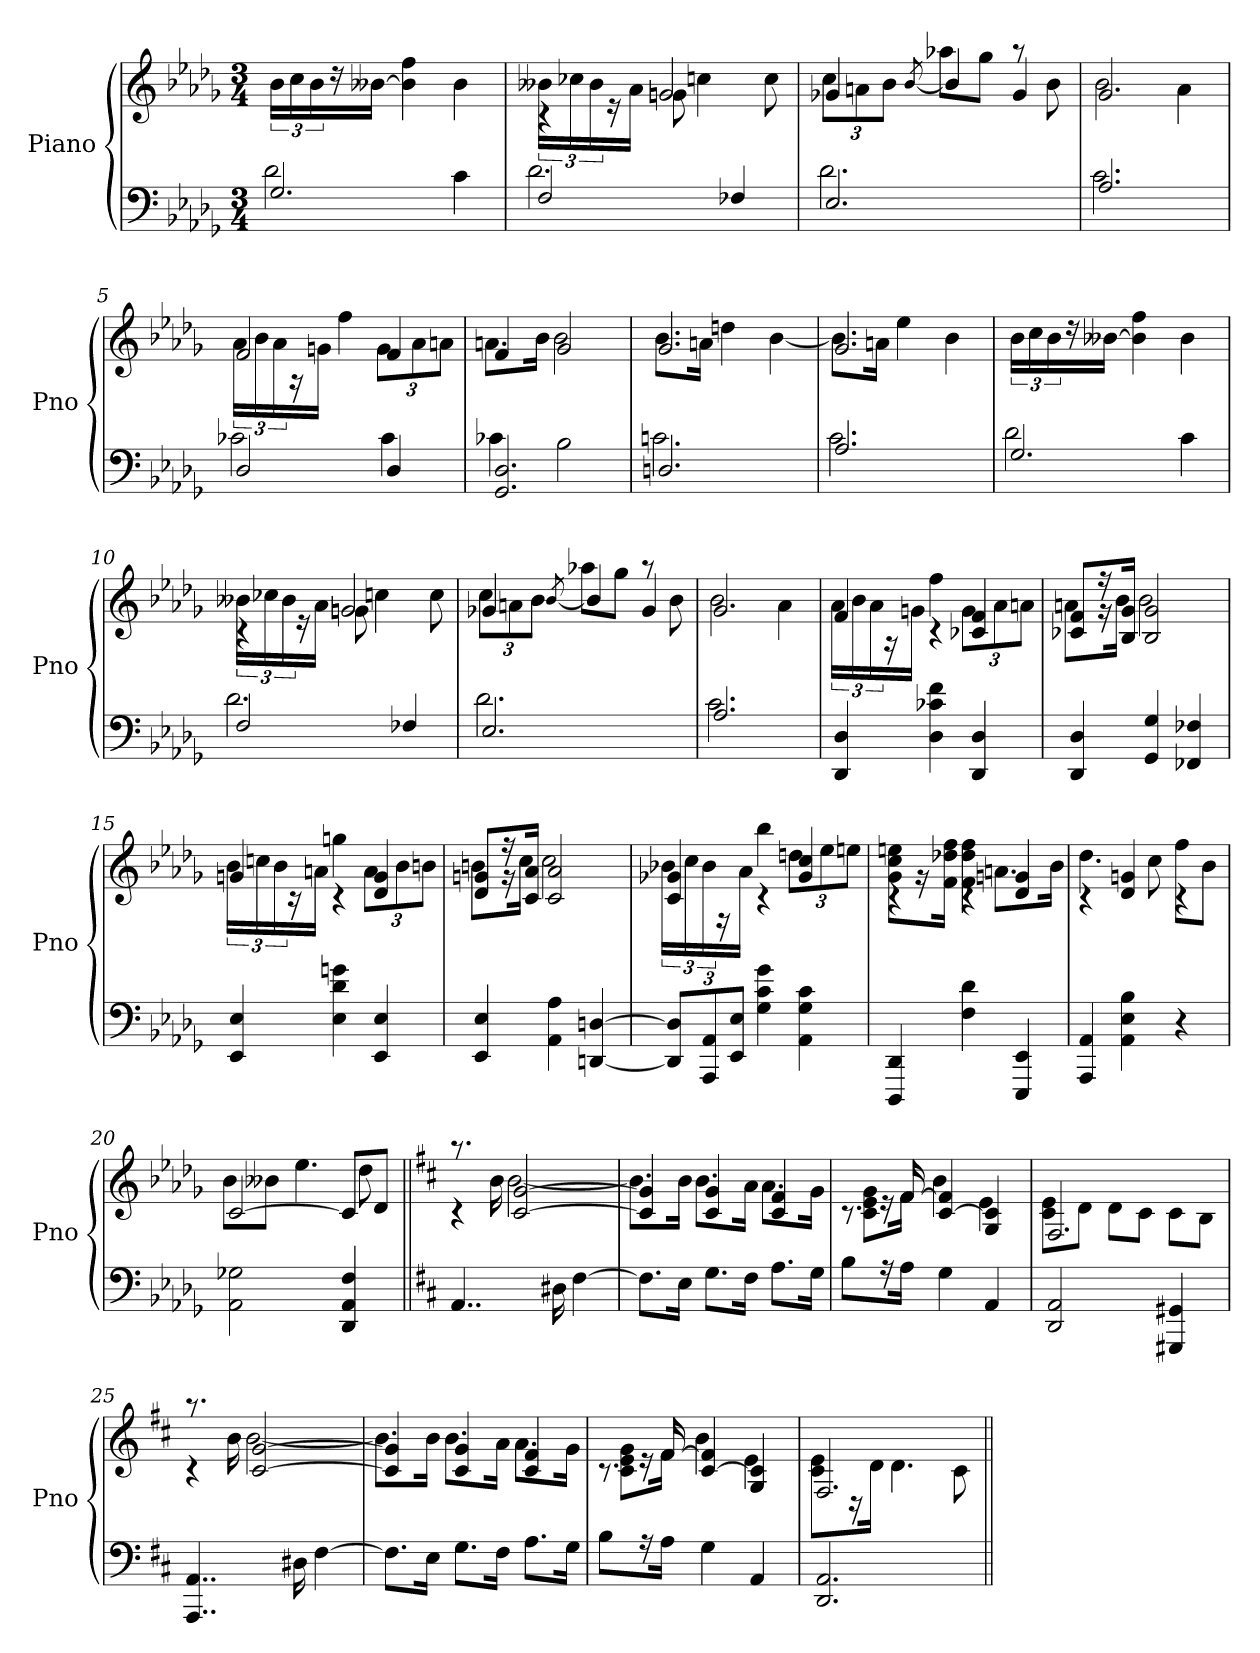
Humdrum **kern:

**kern	**kern
*part1	*part1
*staff2	*staff1
*I"Piano	*
*I'Pno	*
*clefF4	*clefG2
*k[b-e-a-d-g-]	*k[b-e-a-d-g-]
*D-:	*D-:
*M3/4	*M3/4
=1	=1
*^	*
2.G-	2d-	24b-LL
.	.	24cc
.	.	24b-
.	.	16r
.	.	[16b--XJJ
.	.	4b--] 4ff
.	4c	4b--
=2	=2	=2
*	*	*^
2F	2.d-	4rc	24b--XLL
.	.	.	24cc-X
.	.	.	24b--
.	.	.	16r
.	.	.	16a-JJ
.	.	2gn	8gn
.	.	.	4ccn
4F-X	.	.	.
.	.	.	8cc
=3	=3	=3	=3
2.E-	2.d-	4g-X	12ccL
.	.	.	12an
.	.	.	12b-J
.	.	[8qb-	.
.	.	4b-]	8aa-XL
.	.	.	8gg-J
.	.	4g-	8raa
.	.	.	8b-
=4	=4	=4	=4
2.A-	2.c	2.g-	2b-
.	.	.	4a-
=5	=5	=5	=5
2D-	2c-X	2f	24a-LL
.	.	.	24b-
.	.	.	24a-
.	.	.	16r
.	.	.	16gnJJ
.	.	.	4ff
4D-	4c-	4f	12gL
.	.	.	12a-
.	.	.	12anJ
=6	=6	=6	=6
2.GG- 2.D-	4c-X	4f	8.anL
.	.	.	16b-Jk
.	2B-	2g-	2b-
=7	=7	=7	=7
2.Dn	2.cn	2.g-	8.b-L
.	.	.	16anJk
.	.	.	4ddn
.	.	.	[4b-
=8	=8	=8	=8
2.A-	2.c	2.g-	8.b-L]
.	.	.	16anJk
.	.	.	4ee-
.	.	.	4b-
*	*	*v	*v
=9	=9	=9
2.G-	2d-	24b-LL
.	.	24cc
.	.	24b-
.	.	16r
.	.	[16b--XJJ
.	.	4b--] 4ff
.	4c	4b--
=10	=10	=10
*	*	*^
2F	2.d-	4rc	24b--XLL
.	.	.	24cc-X
.	.	.	24b--
.	.	.	16r
.	.	.	16a-JJ
.	.	2gn	8gn
.	.	.	4ccn
4F-X	.	.	.
.	.	.	8cc
=11	=11	=11	=11
2.E-	2.d-	4g-X	12ccL
.	.	.	12an
.	.	.	12b-J
.	.	[8qb-	.
.	.	4b-]	8aa-XL
.	.	.	8gg-J
.	.	4g-	8raa
.	.	.	8b-
=12	=12	=12	=12
2.A-	2.c	2.g-	2b-
.	.	.	4a-
*v	*v	*	*
=13	=13	=13
4DD- 4D-	4f	24a-LL
.	.	24b-
.	.	24a-
.	.	16r
.	.	16gnJJ
4D- 4c-X 4f	4rc	4ff
4DD- 4D-	4c-X 4f	12gL
.	.	12a-
.	.	12anJ
=14	=14	=14
4DD- 4D-	8c-X 8fL	8anL
.	16r	16r
.	16B- 16g-Jk	16b-Jk
4GG- 4G-	2B- 2g-	2b-
4FF-X 4F-X	.	.
=15	=15	=15
4EE- 4E-	4gn	24b-LL
.	.	24ccn
.	.	24b-
.	.	16r
.	.	16anJJ
4E- 4d- 4gn	4rc	4ggn
4EE- 4E-	4d- 4g	12aL
.	.	12b-
.	.	12bnJ
=16	=16	=16
4EE- 4E-	8d- 8gnL	8bnL
.	16r	16r
.	16c 16a-Jk	16ccJk
4AA- 4A-	2c 2a-	2cc
[4DDn [4Dn	.	.
=17	=17	=17
12DD] 12D]L	4c 4g-X	24b-XLL
.	.	24cc
12AAA- 12AA-	.	24b-
.	.	16r
12EE- 12E-J	.	.
.	.	16a-JJ
4G- 4c 4g-	4rc	4bb-
4AA- 4G- 4c	4g- 4cc	12ddnL
.	.	12ee-
.	.	12eenJ
=18	=18	=18
4DDD- 4DD-	4rc	8g- 8cc 8eenL
.	.	16r
.	.	16f 16dd-X 16ffJk
4F 4d-	4rc	4f 4dd- 4ff
4EEE- 4EE-	4d- 4gn	8.anL
.	.	16b-Jk
=19	=19	=19
4AAA- 4AA-	4rc	4.dd-
4AA- 4E- 4B-	4d- 4gn	.
.	.	8cc
4r	4rc	8ffL
.	.	8b-J
=20	=20	=20
2AA- 2G-X	[2c	8b-L
.	.	8b--XJ
.	.	4.ee-
4DD- 4AA- 4F	8cL]	.
.	8d-J	8dd-
=21||	=21||	=21||
*k[f#c#]	*k[f#c#]	*
4..AA	4rc	8.raa
.	.	16b
.	[2c# [2g	[2b
16D#X	.	.
[4F#	.	.
=22	=22	=22
8.F#L]	4c#] 4g]	8.bL]
16EJk	.	16bJk
8.GL	4c# 4g	8.bL
16F#Jk	.	16aJk
8.AL	4c# 4f#	8.aL
16GJk	.	16gJk
=23	=23	=23
8BL	8.rc	8c# 8e 8gL
16r	.	16r
16AJk	[16f#	16f#Jk
4G	[4c# 4f#]	4b
4AA	4G 4c#]	4e
=24	=24	=24
2DD 2AA	2.F#	8c# 8eL
.	.	8dJ
.	.	8dL
.	.	8c#J
4GGG#X 4GG#X	.	8c#L
.	.	8BJ
=25	=25	=25
4..AAA 4..AA	4rc	8.raa
.	.	16b
.	[2c# [2g	[2b
16D#X	.	.
[4F#	.	.
=26	=26	=26
8.F#L]	4c#] 4g]	8.bL]
16EJk	.	16bJk
8.GL	4c# 4g	8.bL
16F#Jk	.	16aJk
8.AL	4c# 4f#	8.aL
16GJk	.	16gJk
=27	=27	=27
8BL	8.rc	8c# 8e 8gL
16r	.	16r
16AJk	[16f#	16f#Jk
4G	[4c# 4f#]	4b
4AA	4G 4c#]	4e
=28	=28	=28
2.DD 2.AA	2.F#	8c# 8eL
.	.	16r
.	.	16dJk
.	.	4.d
.	.	8c#
*	*v	*v
=||	=||
*-	*-
